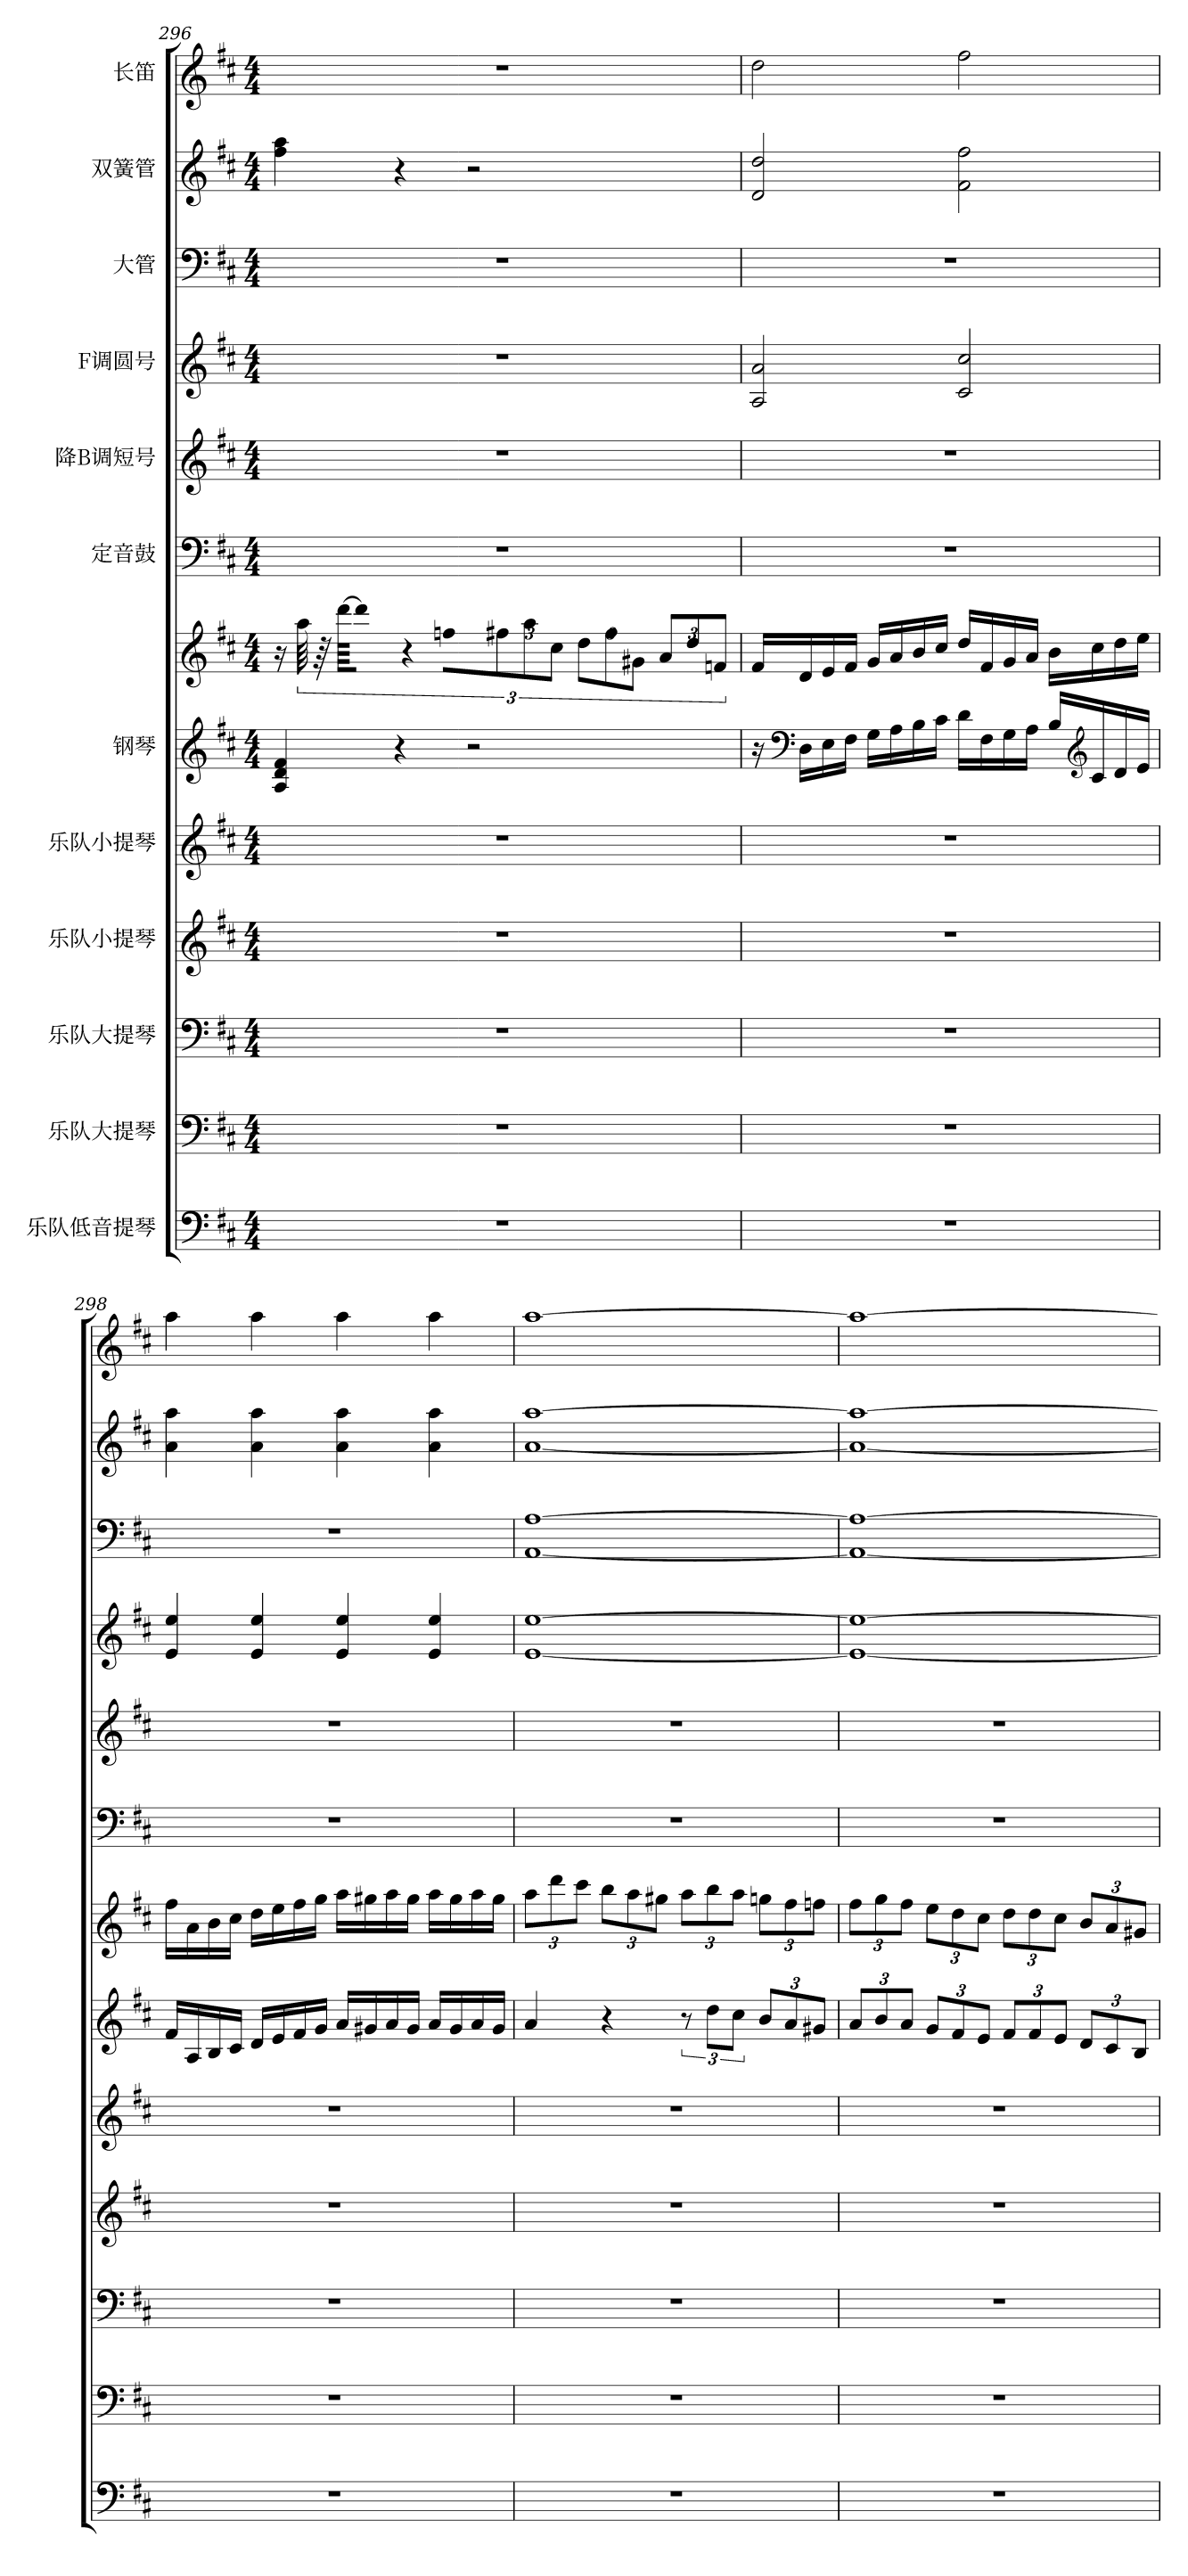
**kern	**kern	**kern	**kern	**kern	**kern	**kern	**kern	**kern	**kern	**kern	**kern	**kern
*part12	*part11	*part10	*part9	*part8	*part7	*part7	*part6	*part5	*part4	*part3	*part2	*part1
*staff13	*staff12	*staff11	*staff10	*staff9	*staff8	*staff7	*staff6	*staff5	*staff4	*staff3	*staff2	*staff1
*I"乐队低音提琴	*I"乐队大提琴	*I"乐队大提琴	*I"乐队小提琴	*I"乐队小提琴	*I"钢琴	*	*I"定音鼓	*I"降B调短号	*I"F调圆号	*I"大管	*I"双簧管	*I"长笛
!!LO:PB:g=z
*clefF4	*clefF4	*clefF4	*clefG2	*clefG2	*clefG2	*clefG2	*clefF4	*clefG2	*clefG2	*clefF4	*clefG2	*clefG2
*ITrd7c12	*	*	*	*	*	*	*	*ITrd1c2	*ITrd4c7	*	*	*
*k[f#c#]	*k[f#c#]	*k[f#c#]	*k[f#c#]	*k[f#c#]	*k[f#c#]	*k[f#c#]	*k[f#c#]	*k[]	*k[f#]	*k[f#c#]	*k[f#c#]	*k[f#c#]
*M4/4	*M4/4	*M4/4	*M4/4	*M4/4	*M4/4	*M4/4	*M4/4	*M4/4	*M4/4	*M4/4	*M4/4	*M4/4
=296	=296	=296	=296	=296	=296	=296	=296	=296	=296	=296	=296	=296
1r	1r	1r	1r	1r	4A/ 4d/ 4f#/	16r	1r	1r	1r	1r	4ff#\ 4aa\	1r
.	.	.	.	.	.	96aa\	.	.	.	.	.	.
.	.	.	.	.	.	96r	.	.	.	.	.	.
.	.	.	.	.	.	[96ddd\KLLL	.	.	.	.	.	.
.	.	.	.	.	.	32ddd\JJJ]	.	.	.	.	.	.
.	.	.	.	.	.	16r	.	.	.	.	.	.
.	.	.	.	.	.	16ffn\KL	.	.	.	.	.	.
*	*	*	*	*	*	*Xbrackettup	*	*	*	*	*	*
.	.	.	.	.	4r	12ff#X\	.	.	.	.	4r	.
.	.	.	.	.	.	12aa\	.	.	.	.	.	.
.	.	.	.	.	.	12cc#\J	.	.	.	.	.	.
.	.	.	.	.	2r	12dd\L	.	.	.	.	2r	.
.	.	.	.	.	.	12ff#\	.	.	.	.	.	.
.	.	.	.	.	.	12g#X\J	.	.	.	.	.	.
.	.	.	.	.	.	12a/L	.	.	.	.	.	.
.	.	.	.	.	.	12dd/	.	.	.	.	.	.
.	.	.	.	.	.	12fn/J	.	.	.	.	.	.
=297	=297	=297	=297	=297	=297	=297	=297	=297	=297	=297	=297	=297
1r	1r	1r	1r	1r	16r	16f#/LL	1r	1r	2D/ 2d/	1r	2d/ 2dd/	2dd\
*	*	*	*	*	*clefF4	*	*	*	*	*	*	*
.	.	.	.	.	16D\LL	16d/	.	.	.	.	.	.
.	.	.	.	.	16E\	16e/	.	.	.	.	.	.
.	.	.	.	.	16F#\JJ	16f#/JJ	.	.	.	.	.	.
.	.	.	.	.	16G\LL	16g/LL	.	.	.	.	.	.
.	.	.	.	.	16A\	16a/	.	.	.	.	.	.
.	.	.	.	.	16B\	16b/	.	.	.	.	.	.
.	.	.	.	.	16c#\JJ	16cc#/JJ	.	.	.	.	.	.
.	.	.	.	.	16d\LL	16dd/LL	.	.	2F#/ 2f#/	.	2f#\ 2ff#\	2ff#\
.	.	.	.	.	16F#\	16f#/	.	.	.	.	.	.
.	.	.	.	.	16G\	16g/	.	.	.	.	.	.
.	.	.	.	.	16A\JJ	16a/JJ	.	.	.	.	.	.
.	.	.	.	.	16B/LL	16b\LL	.	.	.	.	.	.
*	*	*	*	*	*clefG2	*	*	*	*	*	*	*
.	.	.	.	.	16c#/	16cc#\	.	.	.	.	.	.
.	.	.	.	.	16d/	16dd\	.	.	.	.	.	.
.	.	.	.	.	16e/JJ	16ee\JJ	.	.	.	.	.	.
!!LO:PB:g=z
=298	=298	=298	=298	=298	=298	=298	=298	=298	=298	=298	=298	=298
1r	1r	1r	1r	1r	16f#/LL	16ff#\LL	1r	1r	4A/ 4a/	1r	4a\ 4aa\	4aa\
.	.	.	.	.	16A/	16a\	.	.	.	.	.	.
.	.	.	.	.	16B/	16b\	.	.	.	.	.	.
.	.	.	.	.	16c#/JJ	16cc#\JJ	.	.	.	.	.	.
.	.	.	.	.	16d/LL	16dd\LL	.	.	4A/ 4a/	.	4a\ 4aa\	4aa\
.	.	.	.	.	16e/	16ee\	.	.	.	.	.	.
.	.	.	.	.	16f#/	16ff#\	.	.	.	.	.	.
.	.	.	.	.	16g/JJ	16gg\JJ	.	.	.	.	.	.
.	.	.	.	.	16a/LL	16aa\LL	.	.	4A/ 4a/	.	4a\ 4aa\	4aa\
.	.	.	.	.	16g#X/	16gg#X\	.	.	.	.	.	.
.	.	.	.	.	16a/	16aa\	.	.	.	.	.	.
.	.	.	.	.	16g#/JJ	16gg#\JJ	.	.	.	.	.	.
.	.	.	.	.	16a/LL	16aa\LL	.	.	4A/ 4a/	.	4a\ 4aa\	4aa\
.	.	.	.	.	16g#/	16gg#\	.	.	.	.	.	.
.	.	.	.	.	16a/	16aa\	.	.	.	.	.	.
.	.	.	.	.	16g#/JJ	16gg#\JJ	.	.	.	.	.	.
=299	=299	=299	=299	=299	=299	=299	=299	=299	=299	=299	=299	=299
1r	1r	1r	1r	1r	4a/	12aa\L	1r	1r	[1A [1a	[1AA [1A	[1a [1aa	[1aa
.	.	.	.	.	.	12ddd\	.	.	.	.	.	.
.	.	.	.	.	.	12ccc#\J	.	.	.	.	.	.
.	.	.	.	.	4r	12bb\L	.	.	.	.	.	.
.	.	.	.	.	.	12aa\	.	.	.	.	.	.
.	.	.	.	.	.	12gg#X\J	.	.	.	.	.	.
.	.	.	.	.	12r	12aa\L	.	.	.	.	.	.
.	.	.	.	.	12dd\L	12bb\	.	.	.	.	.	.
.	.	.	.	.	12cc#\J	12aa\J	.	.	.	.	.	.
*	*	*	*	*	*Xbrackettup	*	*	*	*	*	*	*
.	.	.	.	.	12b/L	12ggn\L	.	.	.	.	.	.
.	.	.	.	.	12a/	12ff#\	.	.	.	.	.	.
.	.	.	.	.	12g#X/J	12ffn\J	.	.	.	.	.	.
!!LO:PB:g=z
=300	=300	=300	=300	=300	=300	=300	=300	=300	=300	=300	=300	=300
1r	1r	1r	1r	1r	12a/L	12ff#\L	1r	1r	1A_ 1a_	1AA_ 1A_	1a_ 1aa_	1aa_
.	.	.	.	.	12b/	12gg\	.	.	.	.	.	.
.	.	.	.	.	12a/J	12ff#\J	.	.	.	.	.	.
.	.	.	.	.	12g/L	12ee\L	.	.	.	.	.	.
.	.	.	.	.	12f#/	12dd\	.	.	.	.	.	.
.	.	.	.	.	12e/J	12cc#\J	.	.	.	.	.	.
.	.	.	.	.	12f#/L	12dd\L	.	.	.	.	.	.
.	.	.	.	.	12f#/	12dd\	.	.	.	.	.	.
.	.	.	.	.	12e/J	12cc#\J	.	.	.	.	.	.
.	.	.	.	.	12d/L	12b/L	.	.	.	.	.	.
.	.	.	.	.	12c#/	12a/	.	.	.	.	.	.
.	.	.	.	.	12B/J	12g#X/J	.	.	.	.	.	.
=	=	=	=	=	=	=	=	=	=	=	=	=
*-	*-	*-	*-	*-	*-	*-	*-	*-	*-	*-	*-	*-
